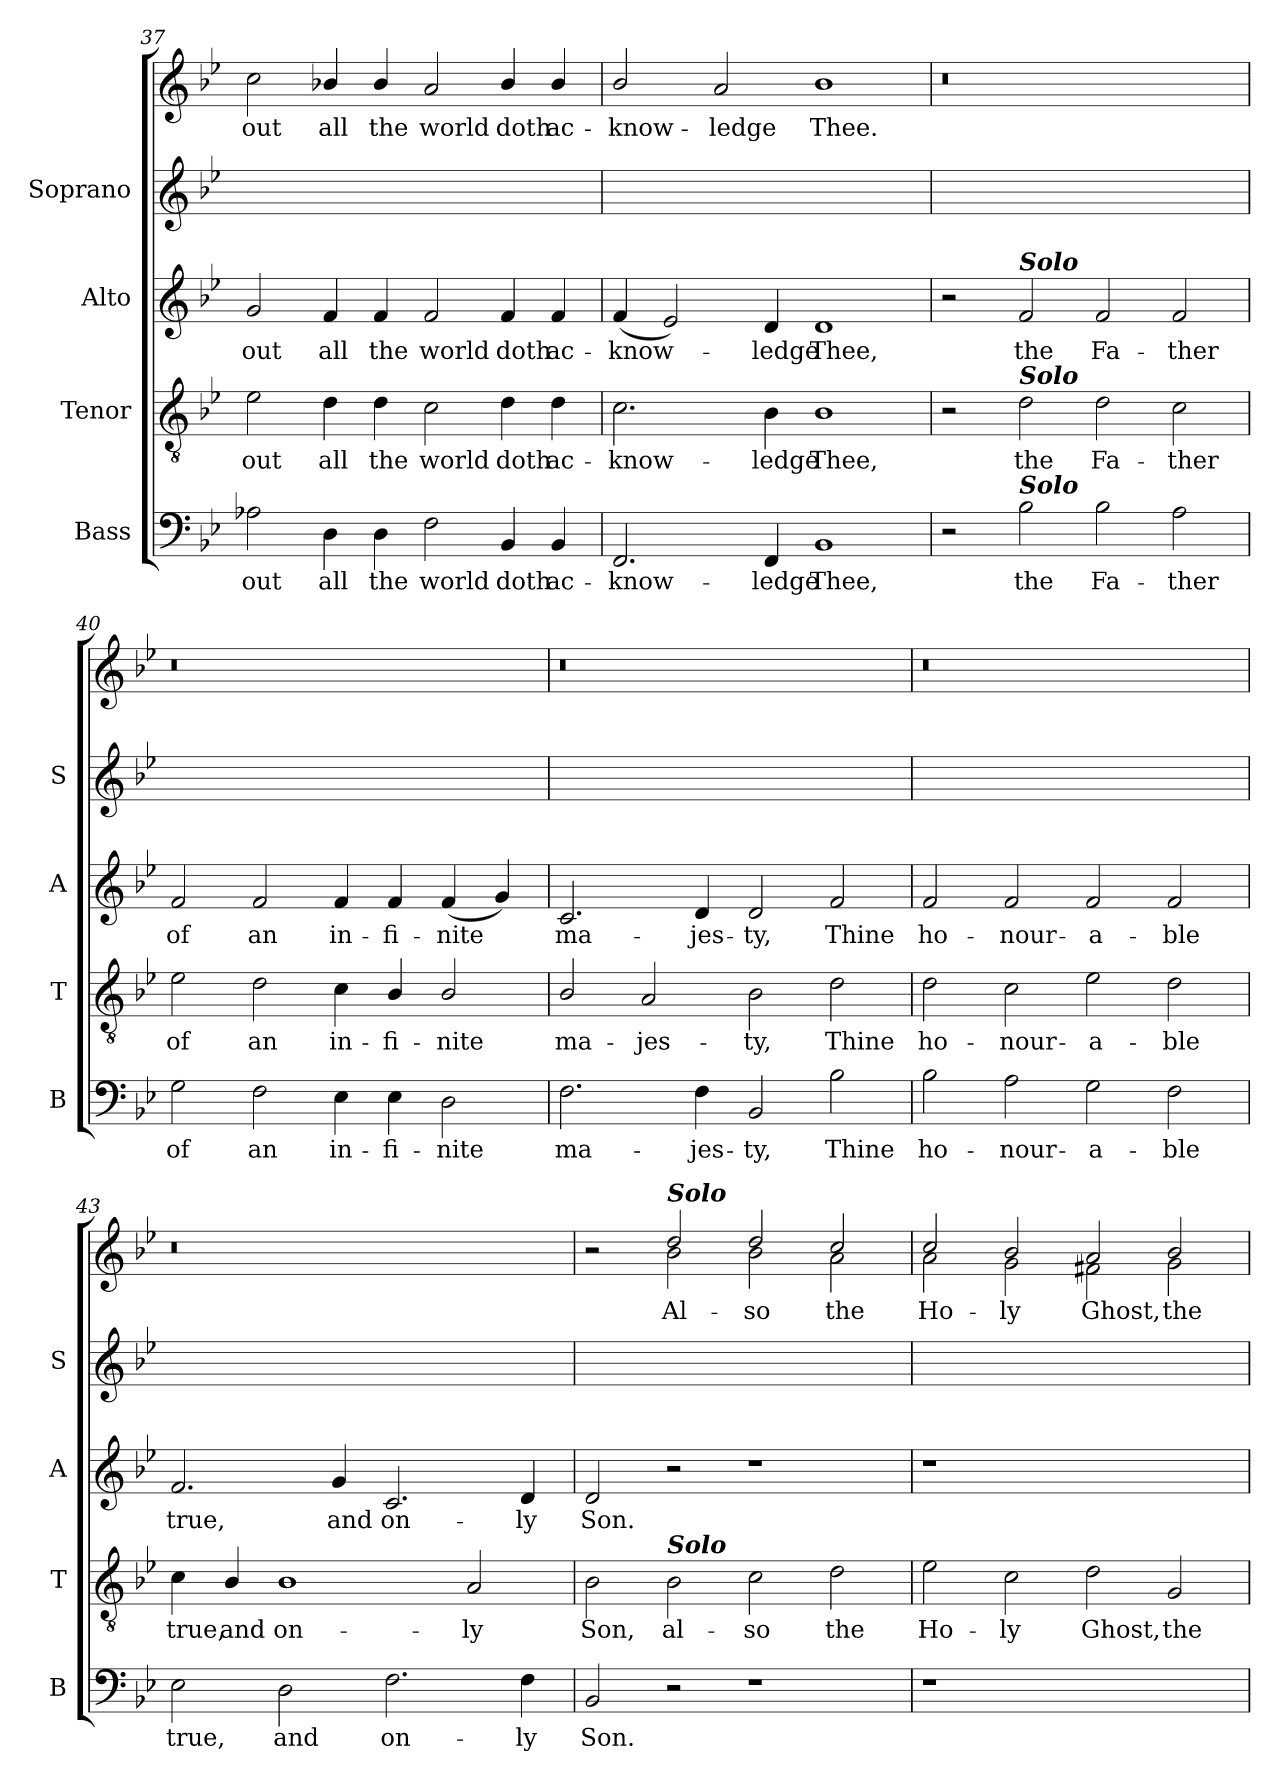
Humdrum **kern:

**kern	**text	**kern	**text	**kern	**text	**kern	**kern	**text
*part4	*part4	*part3	*part3	*part2	*part2	*part1	*part1	*part1
*staff5	*staff5	*staff4	*staff4	*staff3	*staff3	*staff2	*staff1	*staff1
*I"Bass	*	*I"Tenor	*	*I"Alto	*	*I"Soprano	*	*
*I'B	*	*I'T	*	*I'A	*	*I'S	*	*
*clefF4	*	*clefGv2	*	*clefG2	*	*clefG2	*clefG2	*
*k[b-e-]	*	*k[b-e-]	*	*k[b-e-]	*	*k[b-e-]	*k[b-e-]	*
*B-:	*	*B-:	*	*B-:	*	*B-:	*B-:	*
=37	=37	=37	=37	=37	=37	=37	=37	=37
!	!LO:LY:b	!	!LO:LY:b	!	!LO:LY:b	!	!	!LO:LY:b
2A-X\	-out	2e-\	-out	2g/	-out	0ryy	2cc\	-out
!	!LO:LY:b	!	!LO:LY:b	!	!LO:LY:b	!	!	!LO:LY:b
4D\	all	4d\	all	4f/	all	.	4b-X/	all
!	!LO:LY:b	!	!LO:LY:b	!	!LO:LY:b	!	!	!LO:LY:b
4D\	the	4d\	the	4f/	the	.	4b-/	the
!	!LO:LY:b	!	!LO:LY:b	!	!LO:LY:b	!	!	!LO:LY:b
2F\	world	2c\	world	2f/	world	.	2a/	world
!	!LO:LY:b	!	!LO:LY:b	!	!LO:LY:b	!	!	!LO:LY:b
4BB-/	doth	4d\	doth	4f/	doth	.	4b-/	doth
!	!LO:LY:b	!	!LO:LY:b	!	!LO:LY:b	!	!	!LO:LY:b
4BB-/	ac-	4d\	ac-	4f/	ac-	.	4b-/	ac-
=38	=38	=38	=38	=38	=38	=38	=38	=38
!	!LO:LY:b	!	!LO:LY:b	!	!LO:LY:b	!	!	!LO:LY:b
2.FF/	-know-	2.c\	-know-	(<4f/	-know-	0ryy	2b-/	-know-
.	.	.	.	2e-/)	.	.	.	.
!	!	!	!	!	!	!	!	!LO:LY:b
.	.	.	.	.	.	.	2a/	-ledge
!	!LO:LY:b	!	!LO:LY:b	!	!LO:LY:b	!	!	!
4FF/	-ledge	4B-\	-ledge	4d/	ledge	.	.	.
!	!LO:LY:b	!	!LO:LY:b	!	!LO:LY:b	!	!	!LO:LY:b
1BB-	Thee,	1B-	Thee,	1d	Thee,	.	1b-	Thee.
!!LO:PB:g=z
=39	=39	=39	=39	=39	=39	=39	=39	=39
*	*	*	*	*	*	*	*^	*
2r	.	2r	.	2r	.	0ryy	0r	0ryy	.
!	!	!	!	!LO:TX:a:Bi:t=Solo	!	!	!	!	!
!	!	!LO:TX:a:Bi:t=Solo	!	!	!	!	!	!	!
!LO:TX:a:Bi:t=Solo	!	!	!	!	!	!	!	!	!
!	!LO:LY:b	!	!LO:LY:b	!	!LO:LY:b	!	!	!	!
2B-\	the	2d\	the	2f/	the	.	.	.	.
!	!LO:LY:b	!	!LO:LY:b	!	!LO:LY:b	!	!	!	!
2B-\	Fa-	2d\	Fa-	2f/	Fa-	.	.	.	.
!	!LO:LY:b	!	!LO:LY:b	!	!LO:LY:b	!	!	!	!
2A\	-ther	2c\	-ther	2f/	-ther	.	.	.	.
=40	=40	=40	=40	=40	=40	=40	=40	=40	=40
!	!LO:LY:b	!	!LO:LY:b	!	!LO:LY:b	!	!	!	!
2G\	of	2e-\	of	2f/	of	0ryy	0r	0ryy	.
!	!LO:LY:b	!	!LO:LY:b	!	!LO:LY:b	!	!	!	!
2F\	an	2d\	an	2f/	an	.	.	.	.
!	!LO:LY:b	!	!LO:LY:b	!	!LO:LY:b	!	!	!	!
4E-\	in-	4c\	in-	4f/	in-	.	.	.	.
!	!LO:LY:b	!	!LO:LY:b	!	!LO:LY:b	!	!	!	!
4E-\	-fi-	4B-/	-fi-	4f/	-fi-	.	.	.	.
!	!LO:LY:b	!	!LO:LY:b	!	!LO:LY:b	!	!	!	!
2D\	-nite	2B-/	-nite	(<4f/	-nite	.	.	.	.
.	.	.	.	4g/)	.	.	.	.	.
=41	=41	=41	=41	=41	=41	=41	=41	=41	=41
!	!LO:LY:b	!	!LO:LY:b	!	!LO:LY:b	!	!	!	!
2.F\	ma-	2B-/	ma-	2.c/	ma-	0ryy	0r	0ryy	.
!	!	!	!LO:LY:b	!	!	!	!	!	!
.	.	2A/	-jes-	.	.	.	.	.	.
!	!LO:LY:b	!	!	!	!LO:LY:b	!	!	!	!
4F\	-jes-	.	.	4d/	-jes-	.	.	.	.
!	!LO:LY:b	!	!LO:LY:b	!	!LO:LY:b	!	!	!	!
2BB-/	-ty,	2B-\	-ty,	2d/	-ty,	.	.	.	.
!	!LO:LY:b	!	!LO:LY:b	!	!LO:LY:b	!	!	!	!
2B-\	Thine	2d\	Thine	2f/	Thine	.	.	.	.
=42	=42	=42	=42	=42	=42	=42	=42	=42	=42
!	!LO:LY:b	!	!LO:LY:b	!	!LO:LY:b	!	!	!	!
2B-\	ho-	2d\	ho-	2f/	ho-	0ryy	0r	0ryy	.
!	!LO:LY:b	!	!LO:LY:b	!	!LO:LY:b	!	!	!	!
2A\	-nour-	2c\	-nour-	2f/	-nour-	.	.	.	.
!	!LO:LY:b	!	!LO:LY:b	!	!LO:LY:b	!	!	!	!
2G\	-a-	2e-\	-a-	2f/	-a-	.	.	.	.
!	!LO:LY:b	!	!LO:LY:b	!	!LO:LY:b	!	!	!	!
2F\	-ble	2d\	-ble	2f/	-ble	.	.	.	.
=43	=43	=43	=43	=43	=43	=43	=43	=43	=43
!	!LO:LY:b	!	!LO:LY:b	!	!LO:LY:b	!	!	!	!
2E-\	true,	4c\	true,	2.f/	true,	0ryy	0r	0ryy	.
!	!	!	!LO:LY:b	!	!	!	!	!	!
.	.	4B-/	and	.	.	.	.	.	.
!	!LO:LY:b	!	!LO:LY:b	!	!	!	!	!	!
2D\	and	1B-	on-	.	.	.	.	.	.
!	!	!	!	!	!LO:LY:b	!	!	!	!
.	.	.	.	4g/	and	.	.	.	.
!	!LO:LY:b	!	!	!	!LO:LY:b	!	!	!	!
2.F\	on-	.	.	2.c/	on-	.	.	.	.
!	!	!	!LO:LY:b	!	!	!	!	!	!
.	.	2A/	-ly	.	.	.	.	.	.
!	!LO:LY:b	!	!	!	!LO:LY:b	!	!	!	!
4F\	-ly	.	.	4d/	-ly	.	.	.	.
!!LO:LB:g=z	!!
=44	=44	=44	=44	=44	=44	=44	=44	=44	=44
!	!LO:LY:b	!	!LO:LY:b	!	!LO:LY:b	!	!	!	!
2BB-/	Son.	2B-\	Son,	2d/	Son.	0ryy	2r	2ryy	.
!	!	!	!	!	!	!	!LO:TX:a:Bi:t=Solo	!	!
!	!	!LO:TX:a:Bi:t=Solo	!	!	!	!	!	!	!
!	!	!	!LO:LY:b	!	!	!	!	!	!LO:LY:b
2r	.	2B-\	al-	2r	.	.	2dd/	2b-\	Al-
!	!	!	!LO:LY:b	!	!	!	!	!	!LO:LY:b
1r	.	2c\	-so	1r	.	.	2dd/	2b-\	-so
!	!	!	!LO:LY:b	!	!	!	!	!	!LO:LY:b
.	.	2d\	the	.	.	.	2cc/	2a\	the
!!LO:PB:g=z	!!
=45	=45	=45	=45	=45	=45	=45	=45	=45	=45
!	!	!	!LO:LY:b	!	!	!	!	!	!LO:LY:b
1r	.	2e-\	Ho-	1r	.	0ryy	2cc/	2a\	Ho-
!	!	!	!LO:LY:b	!	!	!	!	!	!LO:LY:b
.	.	2c\	-ly	.	.	.	2b-/	2g\	-ly
!	!	!	!LO:LY:b	!	!	!	!	!	!LO:LY:b
1ryy	.	2d\	Ghost,	1ryy	.	.	2a/	2f#X\	Ghost,
!	!	!	!LO:LY:b	!	!	!	!	!	!LO:LY:b
.	.	2G/	the	.	.	.	2b-/	2g\	the
*	*	*	*	*	*	*	*v	*v	*
=	=	=	=	=	=	=	=	=
*-	*-	*-	*-	*-	*-	*-	*-	*-
